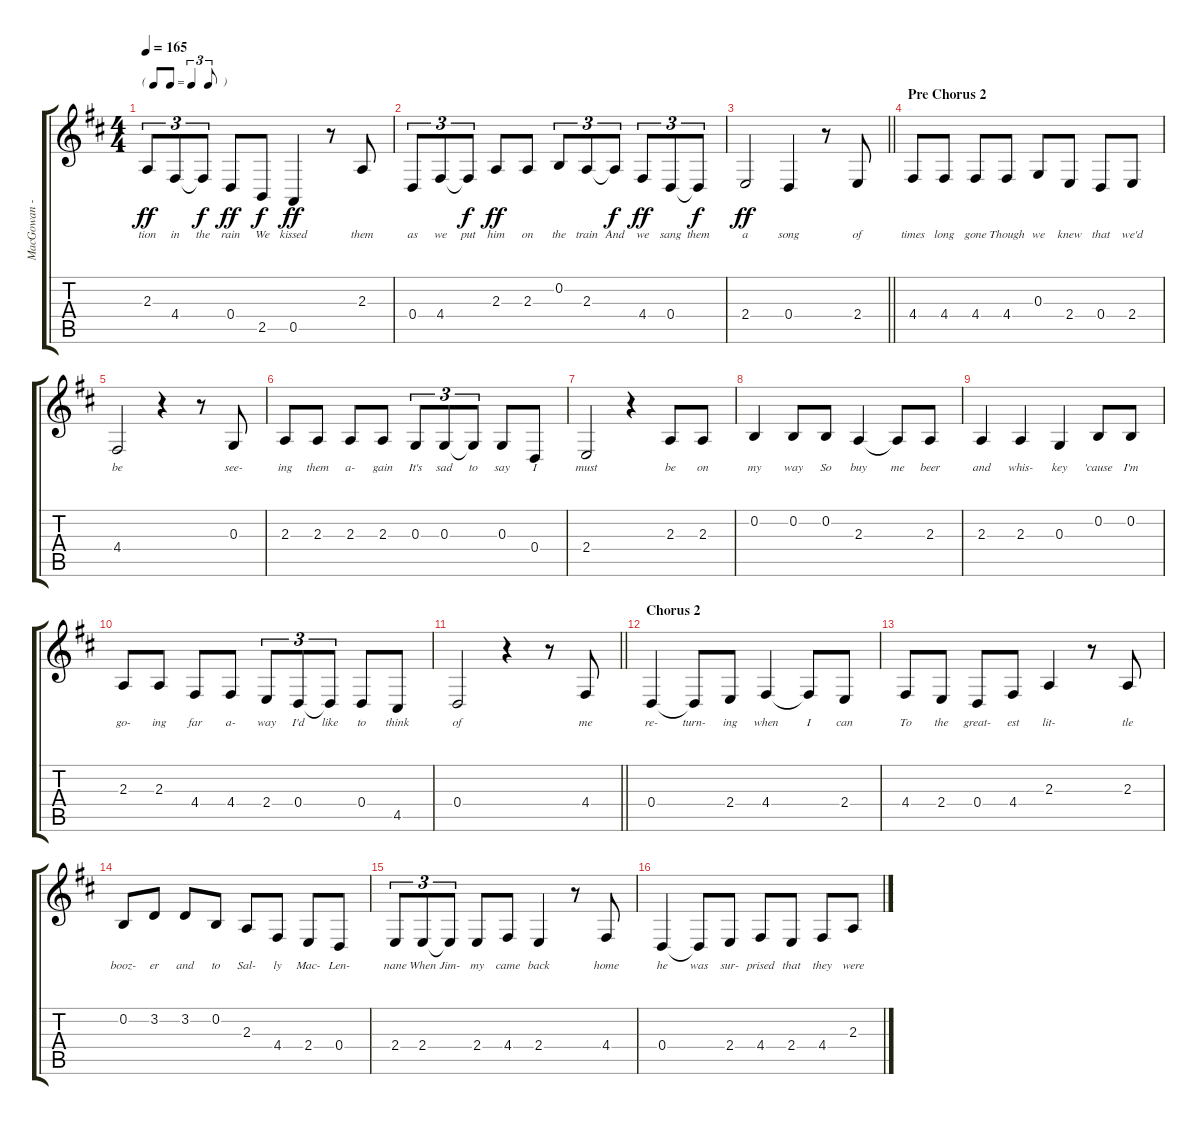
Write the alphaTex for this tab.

\track ("MacGowan - Vocals" "MacGowan -") {instrument bassoon}
\staff {score tabs}
\tuning (E4 B3 G3 D3 A2 E2) {hide}
\ts (4 4)
\tf triplet8th
\tempo 165
\clef g2
\ks d
2.3.8{tu (3 2) lyrics (0 "tion") lyrics (1 "") lyrics (2 "") lyrics (3 "") lyrics (4 "") dy ff} 4.4.8{tu (3 2) lyrics (0 "in") lyrics (1 "") lyrics (2 "") lyrics (3 "") lyrics (4 "")} 4.4{t}.8{tu (3 2) lyrics (0 "the") lyrics (1 "") lyrics (2 "") lyrics (3 "") lyrics (4 "") dy f} 0.4.8{lyrics (0 "rain") lyrics (1 "") lyrics (2 "") lyrics (3 "") lyrics (4 "") dy ff} 2.5.8{lyrics (0 "We") lyrics (1 "") lyrics (2 "") lyrics (3 "") lyrics (4 "") dy f} 0.5.4{lyrics (0 "kissed") lyrics (1 "") lyrics (2 "") lyrics (3 "") lyrics (4 "") dy ff} r.8 2.3.8{lyrics (0 "them") lyrics (1 "") lyrics (2 "") lyrics (3 "") lyrics (4 "")} |
0.4.8{tu (3 2) lyrics (0 "as") lyrics (1 "") lyrics (2 "") lyrics (3 "") lyrics (4 "")} 4.4.8{tu (3 2) lyrics (0 "we") lyrics (1 "") lyrics (2 "") lyrics (3 "") lyrics (4 "")} 4.4{t}.8{tu (3 2) lyrics (0 "put") lyrics (1 "") lyrics (2 "") lyrics (3 "") lyrics (4 "") dy f} 2.3.8{lyrics (0 "him") lyrics (1 "") lyrics (2 "") lyrics (3 "") lyrics (4 "") dy ff} 2.3.8{lyrics (0 "on") lyrics (1 "") lyrics (2 "") lyrics (3 "") lyrics (4 "")} 0.2.8{tu (3 2) lyrics (0 "the") lyrics (1 "") lyrics (2 "") lyrics (3 "") lyrics (4 "")} 2.3.8{tu (3 2) lyrics (0 "train") lyrics (1 "") lyrics (2 "") lyrics (3 "") lyrics (4 "")} 2.3{t}.8{tu (3 2) lyrics (0 "And") lyrics (1 "") lyrics (2 "") lyrics (3 "") lyrics (4 "") dy f} 4.4.8{tu (3 2) lyrics (0 "we") lyrics (1 "") lyrics (2 "") lyrics (3 "") lyrics (4 "") dy ff} 0.4.8{tu (3 2) lyrics (0 "sang") lyrics (1 "") lyrics (2 "") lyrics (3 "") lyrics (4 "")} 0.4{t}.8{tu (3 2) lyrics (0 "them") lyrics (1 "") lyrics (2 "") lyrics (3 "") lyrics (4 "") dy f} |
\barLineRight lightlight
2.4.2{lyrics (0 "a") lyrics (1 "") lyrics (2 "") lyrics (3 "") lyrics (4 "") dy ff} 0.4.4{lyrics (0 "song") lyrics (1 "") lyrics (2 "") lyrics (3 "") lyrics (4 "")} r.8 2.4.8{lyrics (0 "of") lyrics (1 "") lyrics (2 "") lyrics (3 "") lyrics (4 "")} |
\section ("" "Pre Chorus 2")
4.4.8{lyrics (0 "times") lyrics (1 "") lyrics (2 "") lyrics (3 "") lyrics (4 "")} 4.4.8{lyrics (0 "long") lyrics (1 "") lyrics (2 "") lyrics (3 "") lyrics (4 "")} 4.4.8{lyrics (0 "gone") lyrics (1 "") lyrics (2 "") lyrics (3 "") lyrics (4 "")} 4.4.8{lyrics (0 "Though") lyrics (1 "") lyrics (2 "") lyrics (3 "") lyrics (4 "")} 0.3.8{lyrics (0 "we") lyrics (1 "") lyrics (2 "") lyrics (3 "") lyrics (4 "")} 2.4.8{lyrics (0 "knew") lyrics (1 "") lyrics (2 "") lyrics (3 "") lyrics (4 "")} 0.4.8{lyrics (0 "that") lyrics (1 "") lyrics (2 "") lyrics (3 "") lyrics (4 "")} 2.4.8{lyrics (0 "we'd") lyrics (1 "") lyrics (2 "") lyrics (3 "") lyrics (4 "")} |
4.4.2{lyrics (0 "be") lyrics (1 "") lyrics (2 "") lyrics (3 "") lyrics (4 "")} r.4 r.8 0.3.8{lyrics (0 "see-") lyrics (1 "") lyrics (2 "") lyrics (3 "") lyrics (4 "")} |
2.3.8{lyrics (0 "ing") lyrics (1 "") lyrics (2 "") lyrics (3 "") lyrics (4 "")} 2.3.8{lyrics (0 "them") lyrics (1 "") lyrics (2 "") lyrics (3 "") lyrics (4 "")} 2.3.8{lyrics (0 "a-") lyrics (1 "") lyrics (2 "") lyrics (3 "") lyrics (4 "")} 2.3.8{lyrics (0 "gain") lyrics (1 "") lyrics (2 "") lyrics (3 "") lyrics (4 "")} 0.3.8{tu (3 2) lyrics (0 "It's") lyrics (1 "") lyrics (2 "") lyrics (3 "") lyrics (4 "")} 0.3.8{tu (3 2) lyrics (0 "sad") lyrics (1 "") lyrics (2 "") lyrics (3 "") lyrics (4 "")} 0.3{t}.8{tu (3 2) lyrics (0 "to") lyrics (1 "") lyrics (2 "") lyrics (3 "") lyrics (4 "")} 0.3.8{lyrics (0 "say") lyrics (1 "") lyrics (2 "") lyrics (3 "") lyrics (4 "")} 0.4.8{lyrics (0 "I") lyrics (1 "") lyrics (2 "") lyrics (3 "") lyrics (4 "")} |
2.4.2{lyrics (0 "must") lyrics (1 "") lyrics (2 "") lyrics (3 "") lyrics (4 "")} r.4 2.3.8{lyrics (0 "be") lyrics (1 "") lyrics (2 "") lyrics (3 "") lyrics (4 "")} 2.3.8{lyrics (0 "on") lyrics (1 "") lyrics (2 "") lyrics (3 "") lyrics (4 "")} |
0.2.4{lyrics (0 "my") lyrics (1 "") lyrics (2 "") lyrics (3 "") lyrics (4 "")} 0.2.8{lyrics (0 "way") lyrics (1 "") lyrics (2 "") lyrics (3 "") lyrics (4 "")} 0.2.8{lyrics (0 "So") lyrics (1 "") lyrics (2 "") lyrics (3 "") lyrics (4 "")} 2.3.4{lyrics (0 "buy") lyrics (1 "") lyrics (2 "") lyrics (3 "") lyrics (4 "")} 2.3{t}.8{lyrics (0 "me") lyrics (1 "") lyrics (2 "") lyrics (3 "") lyrics (4 "")} 2.3.8{lyrics (0 "beer") lyrics (1 "") lyrics (2 "") lyrics (3 "") lyrics (4 "")} |
2.3.4{lyrics (0 "and") lyrics (1 "") lyrics (2 "") lyrics (3 "") lyrics (4 "")} 2.3.4{lyrics (0 "whis-") lyrics (1 "") lyrics (2 "") lyrics (3 "") lyrics (4 "")} 0.3.4{lyrics (0 "key") lyrics (1 "") lyrics (2 "") lyrics (3 "") lyrics (4 "")} 0.2.8{lyrics (0 "'cause") lyrics (1 "") lyrics (2 "") lyrics (3 "") lyrics (4 "")} 0.2.8{lyrics (0 "I'm") lyrics (1 "") lyrics (2 "") lyrics (3 "") lyrics (4 "")} |
2.3.8{lyrics (0 "go-") lyrics (1 "") lyrics (2 "") lyrics (3 "") lyrics (4 "")} 2.3.8{lyrics (0 "ing") lyrics (1 "") lyrics (2 "") lyrics (3 "") lyrics (4 "")} 4.4.8{lyrics (0 "far") lyrics (1 "") lyrics (2 "") lyrics (3 "") lyrics (4 "")} 4.4.8{lyrics (0 "a-") lyrics (1 "") lyrics (2 "") lyrics (3 "") lyrics (4 "")} 2.4.8{tu (3 2) lyrics (0 "way") lyrics (1 "") lyrics (2 "") lyrics (3 "") lyrics (4 "")} 0.4.8{tu (3 2) lyrics (0 "I'd") lyrics (1 "") lyrics (2 "") lyrics (3 "") lyrics (4 "")} 0.4{t}.8{tu (3 2) lyrics (0 "like") lyrics (1 "") lyrics (2 "") lyrics (3 "") lyrics (4 "")} 0.4.8{lyrics (0 "to") lyrics (1 "") lyrics (2 "") lyrics (3 "") lyrics (4 "")} 4.5.8{lyrics (0 "think") lyrics (1 "") lyrics (2 "") lyrics (3 "") lyrics (4 "")} |
\barLineRight lightlight
0.4.2{lyrics (0 "of") lyrics (1 "") lyrics (2 "") lyrics (3 "") lyrics (4 "")} r.4 r.8 4.4.8{lyrics (0 "me") lyrics (1 "") lyrics (2 "") lyrics (3 "") lyrics (4 "")} |
\section ("" "Chorus 2")
0.4.4{lyrics (0 "re-") lyrics (1 "") lyrics (2 "") lyrics (3 "") lyrics (4 "")} 0.4{t}.8{lyrics (0 "turn-") lyrics (1 "") lyrics (2 "") lyrics (3 "") lyrics (4 "")} 2.4.8{lyrics (0 "ing") lyrics (1 "") lyrics (2 "") lyrics (3 "") lyrics (4 "")} 4.4.4{lyrics (0 "when") lyrics (1 "") lyrics (2 "") lyrics (3 "") lyrics (4 "")} 4.4{t}.8{lyrics (0 "I") lyrics (1 "") lyrics (2 "") lyrics (3 "") lyrics (4 "")} 2.4.8{lyrics (0 "can") lyrics (1 "") lyrics (2 "") lyrics (3 "") lyrics (4 "")} |
4.4.8{lyrics (0 "To") lyrics (1 "") lyrics (2 "") lyrics (3 "") lyrics (4 "")} 2.4.8{lyrics (0 "the") lyrics (1 "") lyrics (2 "") lyrics (3 "") lyrics (4 "")} 0.4.8{lyrics (0 "great-") lyrics (1 "") lyrics (2 "") lyrics (3 "") lyrics (4 "")} 4.4.8{lyrics (0 "est") lyrics (1 "") lyrics (2 "") lyrics (3 "") lyrics (4 "")} 2.3.4{lyrics (0 "lit-") lyrics (1 "") lyrics (2 "") lyrics (3 "") lyrics (4 "")} r.8 2.3.8{lyrics (0 "tle") lyrics (1 "") lyrics (2 "") lyrics (3 "") lyrics (4 "")} |
0.2.8{lyrics (0 "booz-") lyrics (1 "") lyrics (2 "") lyrics (3 "") lyrics (4 "")} 3.2.8{lyrics (0 "er") lyrics (1 "") lyrics (2 "") lyrics (3 "") lyrics (4 "")} 3.2.8{lyrics (0 "and") lyrics (1 "") lyrics (2 "") lyrics (3 "") lyrics (4 "")} 0.2.8{lyrics (0 "to") lyrics (1 "") lyrics (2 "") lyrics (3 "") lyrics (4 "")} 2.3.8{lyrics (0 "Sal-") lyrics (1 "") lyrics (2 "") lyrics (3 "") lyrics (4 "")} 4.4.8{lyrics (0 "ly") lyrics (1 "") lyrics (2 "") lyrics (3 "") lyrics (4 "")} 2.4.8{lyrics (0 "Mac-") lyrics (1 "") lyrics (2 "") lyrics (3 "") lyrics (4 "")} 0.4.8{lyrics (0 "Len-") lyrics (1 "") lyrics (2 "") lyrics (3 "") lyrics (4 "")} |
2.4.8{tu (3 2) lyrics (0 "nane") lyrics (1 "") lyrics (2 "") lyrics (3 "") lyrics (4 "")} 2.4.8{tu (3 2) lyrics (0 "When") lyrics (1 "") lyrics (2 "") lyrics (3 "") lyrics (4 "")} 2.4{t}.8{tu (3 2) lyrics (0 "Jim-") lyrics (1 "") lyrics (2 "") lyrics (3 "") lyrics (4 "")} 2.4.8{lyrics (0 "my") lyrics (1 "") lyrics (2 "") lyrics (3 "") lyrics (4 "")} 4.4.8{lyrics (0 "came") lyrics (1 "") lyrics (2 "") lyrics (3 "") lyrics (4 "")} 2.4.4{lyrics (0 "back") lyrics (1 "") lyrics (2 "") lyrics (3 "") lyrics (4 "")} r.8 4.4.8{lyrics (0 "home") lyrics (1 "") lyrics (2 "") lyrics (3 "") lyrics (4 "")} |
0.4.4{lyrics (0 "he") lyrics (1 "") lyrics (2 "") lyrics (3 "") lyrics (4 "")} 0.4{t}.8{lyrics (0 "was") lyrics (1 "") lyrics (2 "") lyrics (3 "") lyrics (4 "")} 2.4.8{lyrics (0 "sur-") lyrics (1 "") lyrics (2 "") lyrics (3 "") lyrics (4 "")} 4.4.8{lyrics (0 "prised") lyrics (1 "") lyrics (2 "") lyrics (3 "") lyrics (4 "")} 2.4.8{lyrics (0 "that") lyrics (1 "") lyrics (2 "") lyrics (3 "") lyrics (4 "")} 4.4.8{lyrics (0 "they") lyrics (1 "") lyrics (2 "") lyrics (3 "") lyrics (4 "")} 2.3.8{lyrics (0 "were") lyrics (1 "") lyrics (2 "") lyrics (3 "") lyrics (4 "")}
